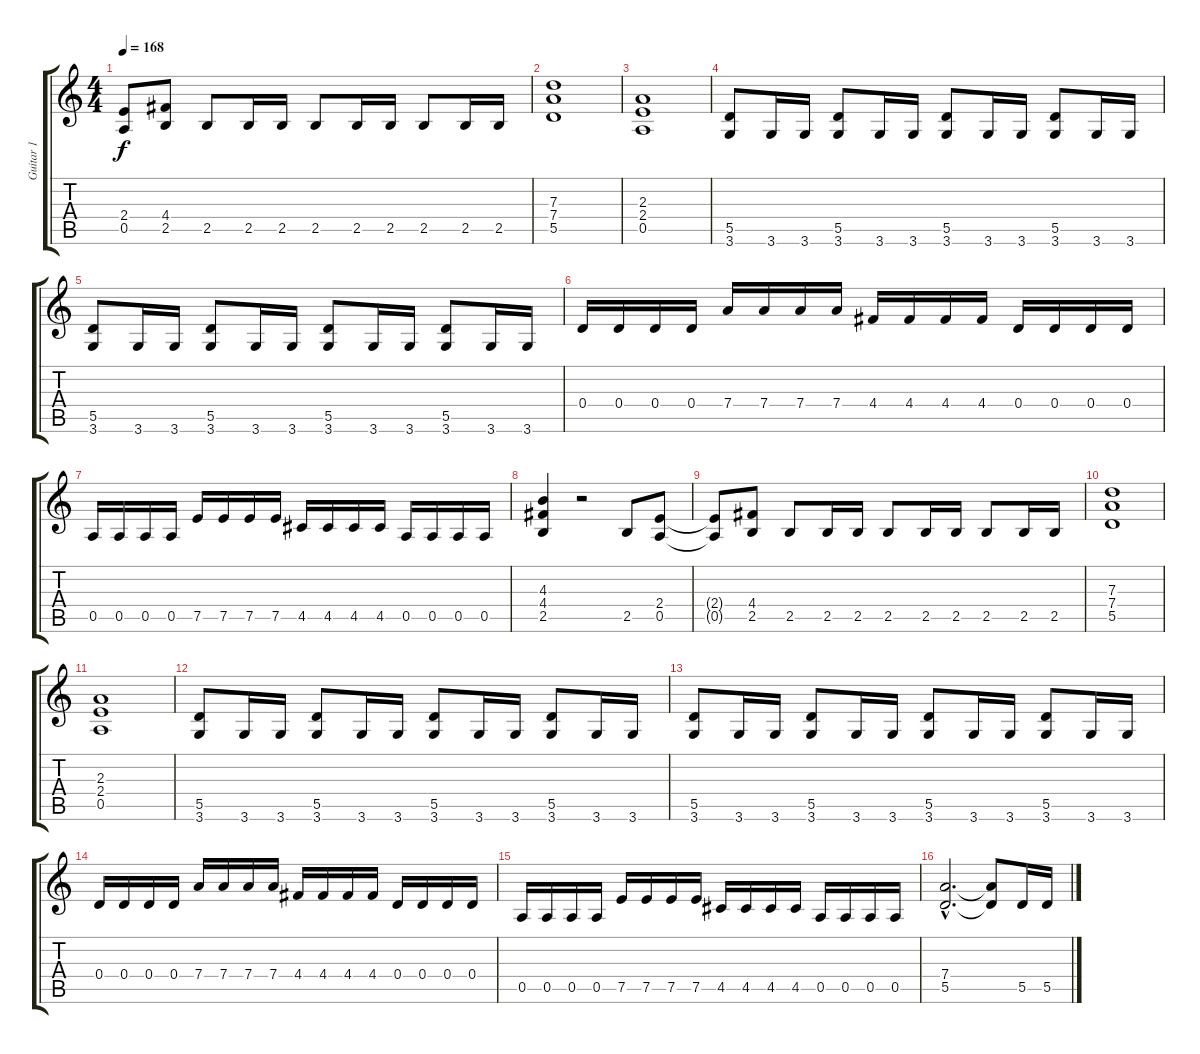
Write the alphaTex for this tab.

\track ("Guitar 1" "Guitar 1") {instrument overdrivenguitar}
\staff {score tabs}
\tuning (E4 B3 G3 D3 A2 E2) {hide}
\ts (4 4)
\tempo 168
\clef g2
\ks c
(2.4{t} 0.5{t}).8{dy f} (4.4 2.5).8 2.5.8 2.5.16 2.5.16 2.5.8 2.5.16 2.5.16 2.5.8 2.5.16 2.5.16 |
(7.3 7.4 5.5).1 |
(2.3 2.4 0.5).1 |
(5.5 3.6).8 3.6.16 3.6.16 (5.5 3.6).8 3.6.16 3.6.16 (5.5 3.6).8 3.6.16 3.6.16 (5.5 3.6).8 3.6.16 3.6.16 |
(5.5 3.6).8 3.6.16 3.6.16 (5.5 3.6).8 3.6.16 3.6.16 (5.5 3.6).8 3.6.16 3.6.16 (5.5 3.6).8 3.6.16 3.6.16 |
0.4.16 0.4.16 0.4.16 0.4.16 7.4.16 7.4.16 7.4.16 7.4.16 4.4.16 4.4.16 4.4.16 4.4.16 0.4.16 0.4.16 0.4.16 0.4.16 |
0.5.16 0.5.16 0.5.16 0.5.16 7.5.16 7.5.16 7.5.16 7.5.16 4.5.16 4.5.16 4.5.16 4.5.16 0.5.16 0.5.16 0.5.16 0.5.16 |
\section ("" "")
(4.3 4.4 2.5).4 r.2 2.5.8 (2.4 0.5).8 |
(2.4{t} 0.5{t}).8 (4.4 2.5).8 2.5.8 2.5.16 2.5.16 2.5.8 2.5.16 2.5.16 2.5.8 2.5.16 2.5.16 |
(7.3 7.4 5.5).1 |
(2.3 2.4 0.5).1 |
(5.5 3.6).8 3.6.16 3.6.16 (5.5 3.6).8 3.6.16 3.6.16 (5.5 3.6).8 3.6.16 3.6.16 (5.5 3.6).8 3.6.16 3.6.16 |
(5.5 3.6).8 3.6.16 3.6.16 (5.5 3.6).8 3.6.16 3.6.16 (5.5 3.6).8 3.6.16 3.6.16 (5.5 3.6).8 3.6.16 3.6.16 |
0.4.16 0.4.16 0.4.16 0.4.16 7.4.16 7.4.16 7.4.16 7.4.16 4.4.16 4.4.16 4.4.16 4.4.16 0.4.16 0.4.16 0.4.16 0.4.16 |
0.5.16 0.5.16 0.5.16 0.5.16 7.5.16 7.5.16 7.5.16 7.5.16 4.5.16 4.5.16 4.5.16 4.5.16 0.5.16 0.5.16 0.5.16 0.5.16 |
(7.4{hac} 5.5{hac}).2{d} (7.4{t} 5.5{t}).8 5.5.16 5.5.16
